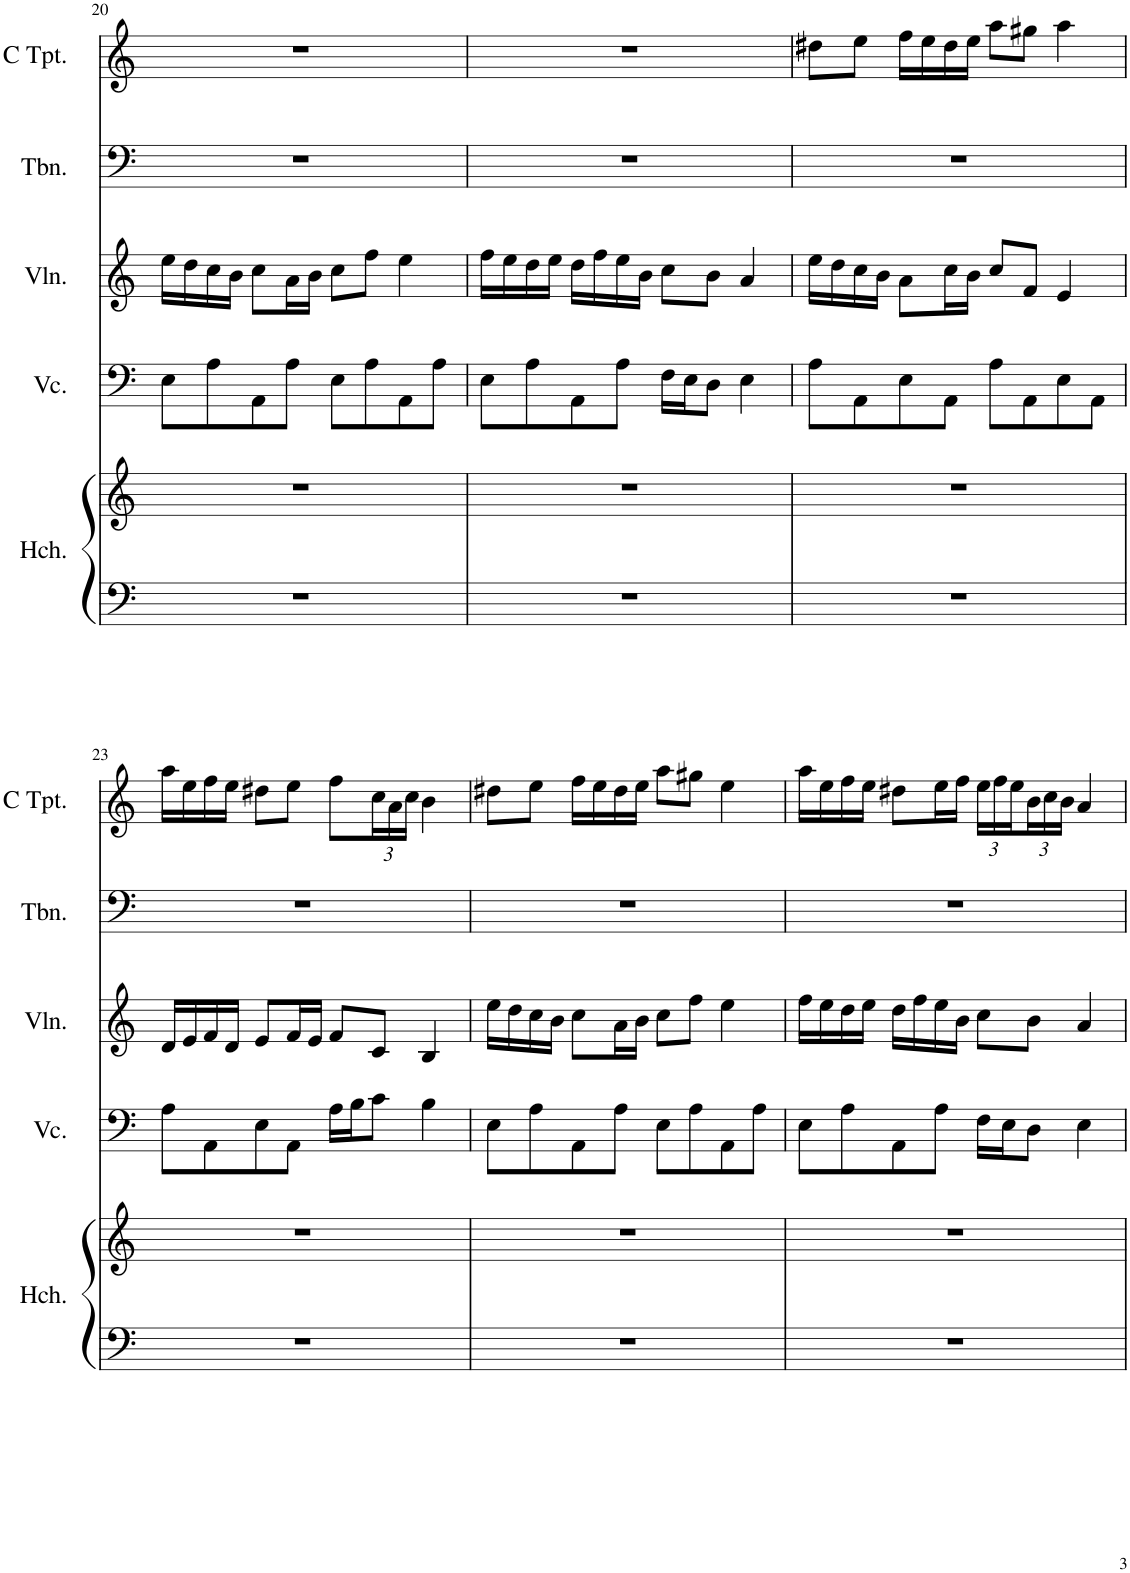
**kern	**kern	**kern	**kern	**kern	**kern
*part5	*part5	*part4	*part3	*part2	*part1
*staff6	*staff5	*staff4	*staff3	*staff2	*staff1
*I"拨弦琴	*	*I"大提琴	*I"小提琴	*I"长号	*I"C调小号
!!LO:PB:g=z
*clefF4	*clefG2	*clefF4	*clefG2	*clefF4	*clefG2
*	*	*	*	*	*Trd1c2
*k[]	*k[]	*k[]	*k[]	*k[]	*k[]
*M4/4	*M4/4	*M4/4	*M4/4	*M4/4	*M4/4
=20	=20	=20	=20	=20	=20
1r	1r	8E\L	16ee\LL	1r	1r
.	.	.	16dd\	.	.
.	.	8A\	16cc\	.	.
.	.	.	16b\JJ	.	.
.	.	8AA\	8cc\L	.	.
.	.	8A\J	16a\L	.	.
.	.	.	16b\JJ	.	.
.	.	8E\L	8cc\L	.	.
.	.	8A\	8ff\J	.	.
.	.	8AA\	4ee\	.	.
.	.	8A\J	.	.	.
=21	=21	=21	=21	=21	=21
1r	1r	8E\L	16ff\LL	1r	1r
.	.	.	16ee\	.	.
.	.	8A\	16dd\	.	.
.	.	.	16ee\JJ	.	.
.	.	8AA\	16dd\LL	.	.
.	.	.	16ff\	.	.
.	.	8A\J	16ee\	.	.
.	.	.	16b\JJ	.	.
.	.	16F\LL	8cc\L	.	.
.	.	16E\J	.	.	.
.	.	8D\J	8b\J	.	.
.	.	4E\	4a/	.	.
=22	=22	=22	=22	=22	=22
1r	1r	8A\L	16ee\LL	1r	8dd#X\L
.	.	.	16dd\	.	.
.	.	8AA\	16cc\	.	8ee\J
.	.	.	16b\JJ	.	.
.	.	8E\	8a\L	.	16ff\LL
.	.	.	.	.	16ee\
.	.	8AA\J	16cc\L	.	16dd#\
.	.	.	16b\JJ	.	16ee\JJ
.	.	8A\L	8cc/L	.	8aa\L
.	.	8AA\	8f/J	.	8gg#X\J
.	.	8E\	4e/	.	4aa\
.	.	8AA\J	.	.	.
!!LO:LB:g=z
=23	=23	=23	=23	=23	=23
1r	1r	8A\L	16d/LL	1r	16aa\LL
.	.	.	16e/	.	16ee\
.	.	8AA\	16f/	.	16ff\
.	.	.	16d/JJ	.	16ee\JJ
.	.	8E\	8e/L	.	8dd#X\L
.	.	8AA\J	16f/L	.	8ee\J
.	.	.	16e/JJ	.	.
.	.	16A\LL	8f/L	.	8ff\L
.	.	16B\J	.	.	.
*	*	*	*	*	*Xbrackettup
.	.	8c\J	8c/J	.	24cc\L
.	.	.	.	.	24a\
.	.	.	.	.	24cc\JJ
.	.	4B\	4B/	.	4b\
=24	=24	=24	=24	=24	=24
1r	1r	8E\L	16ee\LL	1r	8dd#X\L
.	.	.	16dd\	.	.
.	.	8A\	16cc\	.	8ee\J
.	.	.	16b\JJ	.	.
.	.	8AA\	8cc\L	.	16ff\LL
.	.	.	.	.	16ee\
.	.	8A\J	16a\L	.	16dd#\
.	.	.	16b\JJ	.	16ee\JJ
.	.	8E\L	8cc\L	.	8aa\L
.	.	8A\	8ff\J	.	8gg#X\J
.	.	8AA\	4ee\	.	4ee\
.	.	8A\J	.	.	.
=25	=25	=25	=25	=25	=25
1r	1r	8E\L	16ff\LL	1r	16aa\LL
.	.	.	16ee\	.	16ee\
.	.	8A\	16dd\	.	16ff\
.	.	.	16ee\JJ	.	16ee\JJ
.	.	8AA\	16dd\LL	.	8dd#X\L
.	.	.	16ff\	.	.
.	.	8A\J	16ee\	.	16ee\L
.	.	.	16b\JJ	.	16ff\JJ
.	.	16F\LL	8cc\L	.	24ee\LL
.	.	.	.	.	24ff\
.	.	16E\J	.	.	.
.	.	.	.	.	24ee\
.	.	8D\J	8b\J	.	24b\
.	.	.	.	.	24cc\
.	.	.	.	.	24b\JJ
.	.	4E\	4a/	.	4a/
=	=	=	=	=	=
*-	*-	*-	*-	*-	*-
